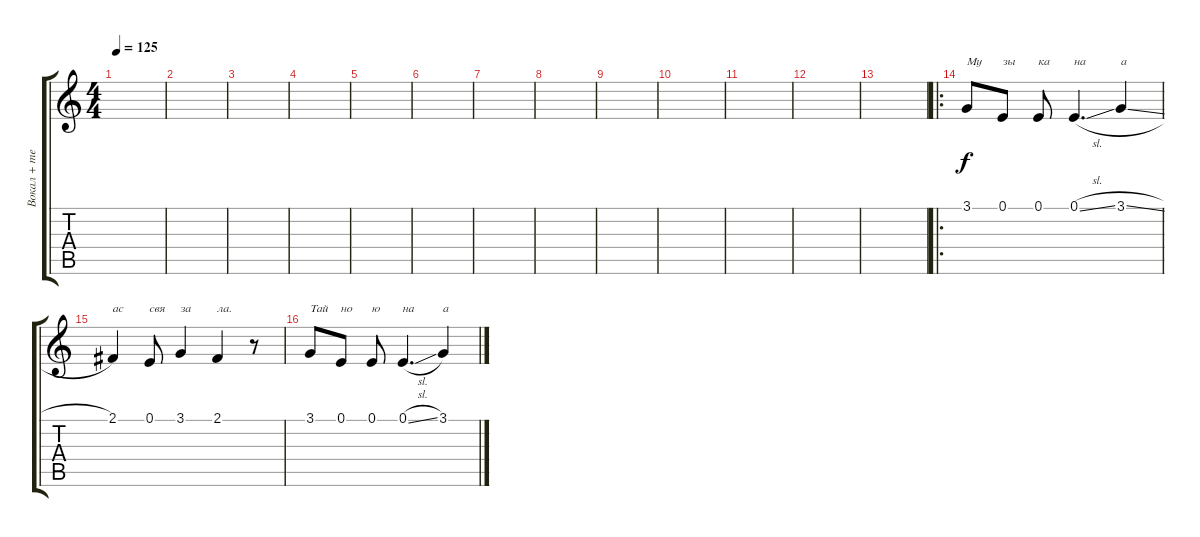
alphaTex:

\track ("Вокал + текст" "Вокал + те") {instrument lead6voice}
\staff {score tabs}
\tuning (E4 B3 G3 D3 A2 E2) {hide}
\ts (4 4)
\tempo 125
\clef g2
\ks c
|
|
|
|
|
|
|
|
|
|
|
|
|
\ro
3.1.8{txt "Му"} 0.1.8{txt "зы"} 0.1.8{txt "ка"} 0.1{sl}.4{d txt "на"} 3.1{sl}.4{txt "а"} |
2.1.4{txt "ас"} 0.1.8{txt "свя"} 3.1.4{txt "за"} 2.1.4{txt "ла."} r.8 |
3.1.8{txt "Тай"} 0.1.8{txt "но"} 0.1.8{txt "ю"} 0.1{sl}.4{d txt "на"} 3.1{sl}.4{txt "а"}
